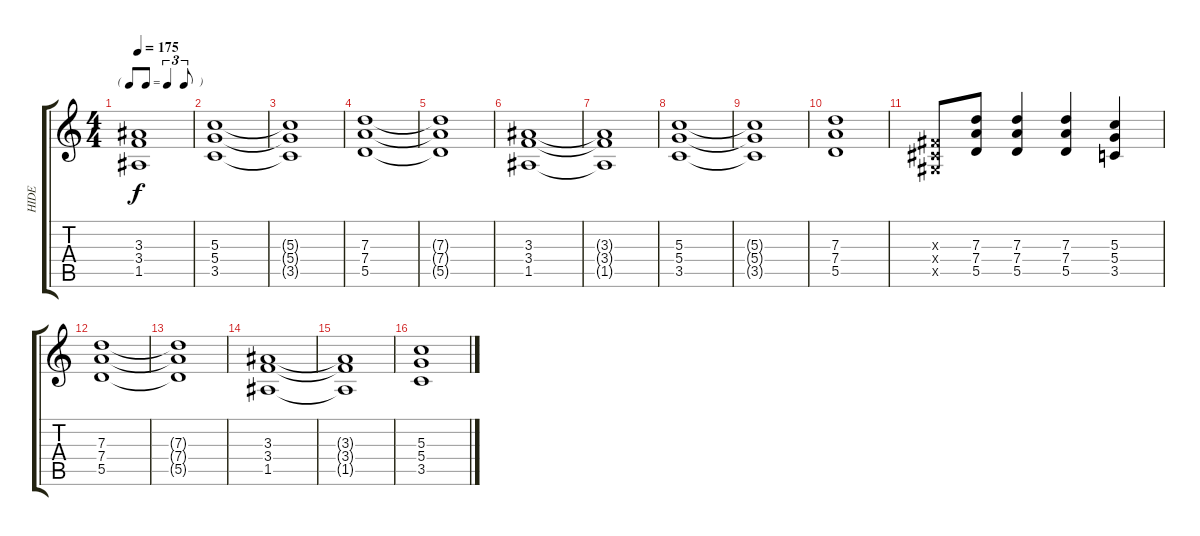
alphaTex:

\track ("HIDE" "HIDE") {instrument distortionguitar}
\staff {score tabs}
\tuning (E4 B3 G3 D3 A2 E2) {hide}
\ts (4 4)
\tf triplet8th
\tempo 175
\clef g2
\ks c
(3.3{t} 3.4{t} 1.5{t}).1{dy f} |
(5.3 5.4 3.5).1 |
(5.3{t} 5.4{t} 3.5{t}).1 |
(7.3 7.4 5.5).1 |
(7.3{t} 7.4{t} 5.5{t}).1 |
(3.3 3.4 1.5).1 |
(3.3{t} 3.4{t} 1.5{t}).1 |
(5.3 5.4 3.5).1 |
(5.3{t} 5.4{t} 3.5{t}).1 |
(7.3 7.4 5.5).1 |
(-1.3{x} -1.4{x} -1.5{x}).8 (7.3 7.4 5.5).8 (7.3 7.4 5.5).4 (7.3 7.4 5.5).4 (5.3 5.4 3.5).4 |
(7.3 7.4 5.5).1 |
(7.3{t} 7.4{t} 5.5{t}).1 |
(3.3 3.4 1.5).1 |
(3.3{t} 3.4{t} 1.5{t}).1 |
(5.3 5.4 3.5).1
